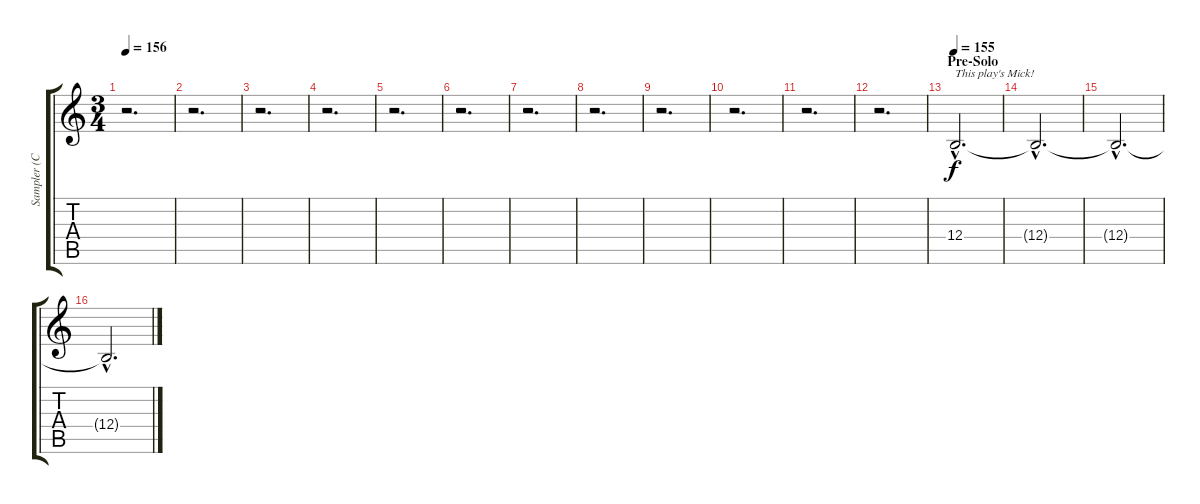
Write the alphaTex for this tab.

\track ("Sampler (Craig)" "Sampler (C") {instrument pad6metallic}
\staff {score tabs}
\tuning (Db4 Ab3 E3 B2 Gb2 B1) {hide}
\ts (3 4)
\tempo 156
\clef g2
\ks c
r.2{d dy f} |
r.2{d} |
r.2{d} |
r.2{d} |
r.2{d} |
r.2{d} |
r.2{d} |
r.2{d} |
r.2{d} |
r.2{d} |
r.2{d} |
r.2{d volume 16} |
\section ("" "Pre-Solo")
\tempo 155
12.4{hac}.2{d txt "This play's Mick!" volume 0 balance 12 instrument distortionguitar} |
12.4{hac t}.2{d} |
12.4{hac t}.2{d} |
12.4{hac t}.2{d}
